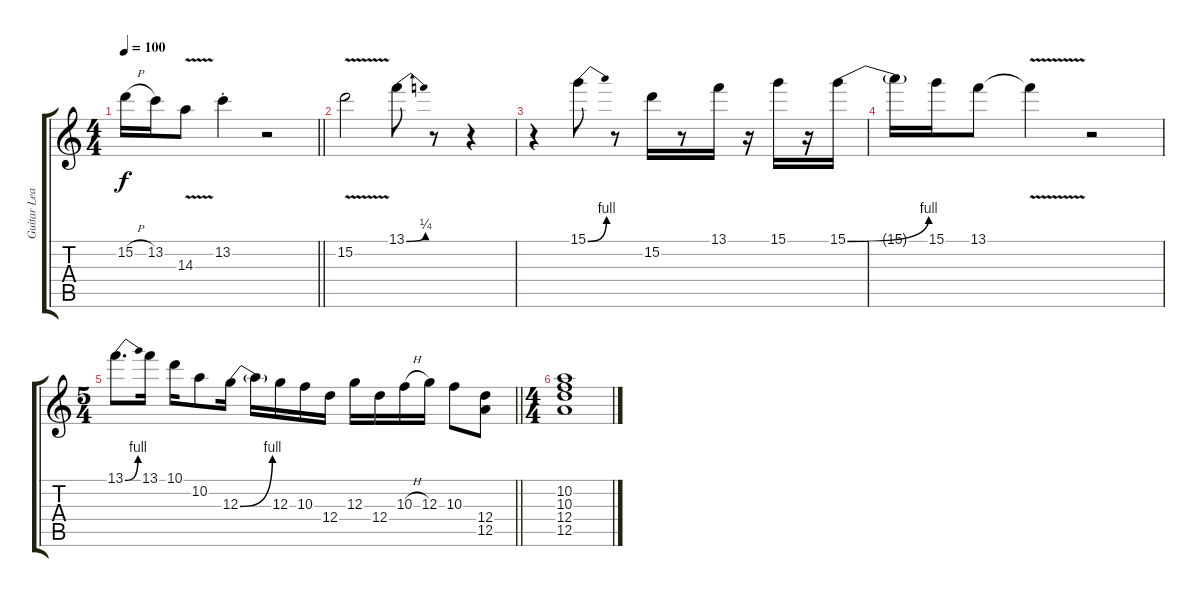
\track ("Guitar Lead" "Guitar Lea") {instrument overdrivenguitar}
\staff {score tabs}
\tuning (E4 B3 G3 D3 A2 E2) {hide}
\ts (4 4)
\tempo 100
\clef g2
\barLineRight lightlight
\ks c
15.2{h}.16{dy f} 13.2.16 14.3{v}.8 13.2{st}.4 r.2 |
15.2{v}.2 13.1{be (bend 0 0 60 1)}.8 r.8 r.4 |
r.4 15.1{be (bend 0 0 60 4)}.8 r.8 15.2.16 r.8 13.1.16 r.16 15.1.16 r.16 15.1{be (bend 0 0 60 4)}.16 |
15.1{t}.16 15.1.16 13.1.8 13.1{v t}.4 r.2 |
\ts (5 4)
\barLineRight lightlight
13.1{be (bend 0 0 60 4)}.8{d} 13.1.16 10.1.16 10.2.8 12.3{be (bend 0 0 60 4)}.16 12.3{t}.16 12.3.16 10.3.16 12.4.16 12.3.16 12.4.16 10.3{h}.16 12.3.16 10.3.8 (12.4 12.5).8 |
\ts (4 4)
(10.2 10.3 12.4 12.5).1
